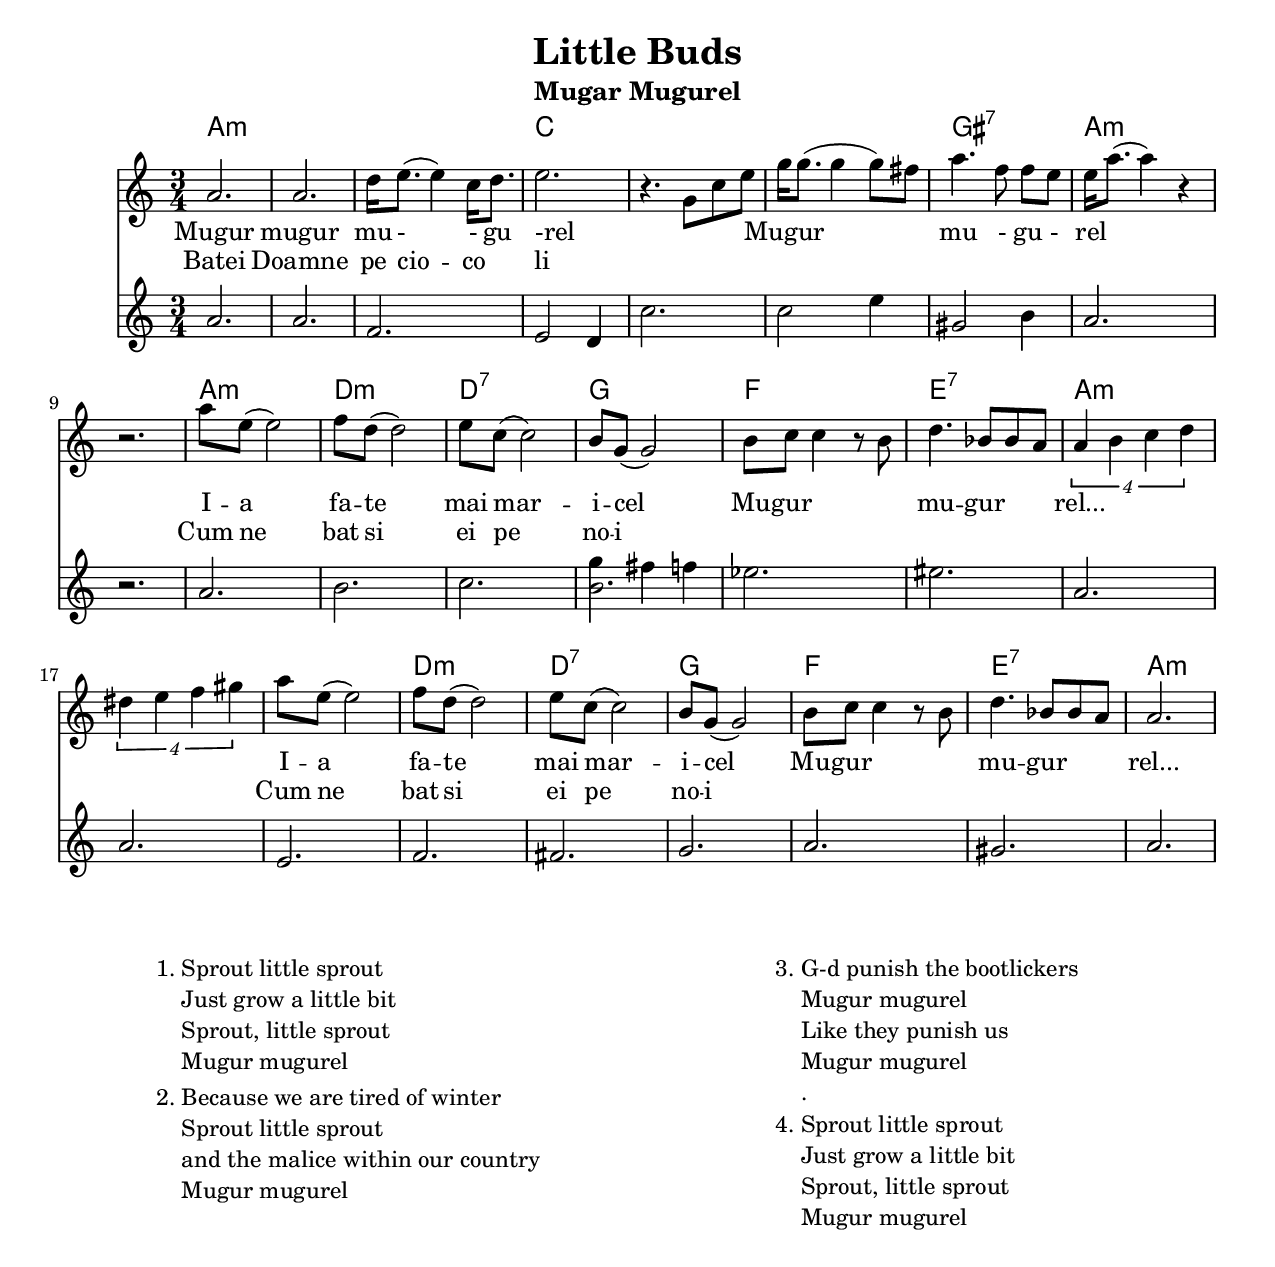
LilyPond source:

\version "2.18.0"
\include "english.ly"
\paper{
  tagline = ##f
  print-all-headers = ##t
  #(set-paper-size "letter")
}
date = #(strftime "%d-%m-%Y" (localtime (current-time)))

%\markup{ \italic{ " Updated " \date  }  }

%\markup{ Got something to say? }

global = {
  \clef treble
  \key b \minor
  \time 3/4
  \set Score.markFormatter = #format-mark-box-alphabet
}

%#################################### Melody ########################
melody = \transpose b a\relative c'' {
  \global
  %\partial 16*3 a16 d f   %lead in notes

  b2.
  b2.
  e16 fs8.(fs4) d16 [e8.]|
  fs2.

  r4. a,8 d fs|
  a16 a8.(a4 a8) [gs]|
  b4. g8 g [fs]
  fs16 b8.(b4) r|
  r2.
  %b
  b8 fs(fs2)
  g8 e(e2)
  fs8 d(d2)
  cs8 a(a2)

  cs8 d d4 r8 cs
  e4. c8 c b|
  \tuplet 4/3 {b4 cs d e}
  \tuplet 4/3 {es4 fs g as}

  b8 fs(fs2)
  g8 e(e2)
  fs8 d(d2)
  cs8 a(a2)

  cs8 d d4 r8 cs|
  e4. c8 c b
  b2.  % measure 24
  %r2.

}
%################################# Lyrics #####################
\addlyrics{
  Mugur mugur mu - - gu -rel
  _ _ _  Mugur \skip2 \skip2  mu -  gu -  rel
  \skip1
  I -- a fa -- te mai mar -- i -- cel
  Mu -- gur \skip2 \skip2  mu -- gur \skip2 \skip2  rel...
  \repeat unfold 7{\skip 2}
  I -- a fa -- te mai mar -- i -- cel
  Mu -- gur \skip2 \skip2  mu -- gur \skip2 \skip2  rel...
}
\addlyrics{
  Batei Doamne pe cio -- co  \skip 2 li
  \repeat unfold 12{\skip 2}
  Cum ne bat si ei pe no -- i
  \repeat unfold 16{\skip 2}
  Cum ne bat si ei pe no -- i

}
bass = \transpose b a\relative c''{
  \global
  %\clef bass
  b2.
  b2.
  g2.
  fs2 e4
  d'2.
  d2 fs4
  as,2 cs4
  b2.
  r2.

  b2.
  cs2.
  d2.
  <<
    {cs2. } %e2 r %   more stuff here
    {a'4 gs g}
  >>
  f2.
  fss2.
  b,2.
  b2.
  fs2.
  g2.
  gs2.
  a2.
  b2.
  as2.
  b2.

}



%################################# Chords #######################
harmonies = \transpose b a \chordmode {
  b2.*3:m
  d2.*3
  as2.:7
  b2.:m
  s2.
  %b Ia Fate etc
  b2.:m
  e2.:m
  e2.:7
  a2.
  g2.
  fs2.:7
  b2.*3:m
  e2.:m
  e2.:7
  a2.
  g2.
  fs2.:7
  b2.:m

}

\score {
  <<
    \new ChordNames {
      \set chordChanges = ##f
      \harmonies
    }
    \new Staff  \melody
    \new Staff  \bass
  >>
  \header{
    title= "Little Buds"
    subtitle="Mugar Mugurel"
    composer= ""
    instrument =""
    arranger= ""
  }
  \layout{indent = 1.0\cm}
  \midi {
    \tempo 4 = 120
    % alignAboveContext = "staff" }

    % \midi { }
  }
}

% more verses:
\markup{}
\markup {
  \fill-line {
    \hspace #0.1 % distance from left margin
    \column {
      \line {
        "1."
        \column {
          "Sprout little sprout"
          "Just grow a little bit"
          "Sprout, little sprout"
          "Mugur mugurel"
        }
      }
      \hspace #0.2 % vertical distance between verses
      \line {
        "2."
        \column {
          "Because we are tired of winter"
          "Sprout little sprout"
          "and the malice within our country"
          "Mugur mugurel"
        }
      }

    }
    \hspace #0.1  % horiz. distance between columns
    \column {
      \line {
        "3."
        \column {
          "G-d punish the bootlickers"
          "Mugur mugurel"
          "Like they punish us"
          "Mugur mugurel".
        }
      }
      \hspace #0.2 % distance between verses
      \line {
        "4."
        \column {
          "Sprout little sprout"
          "Just grow a little bit"
          "Sprout, little sprout"
          "Mugur mugurel"
        }
      }

    }
    \hspace #0.1 % distance to right margin
  }
}


%{
http://lyricstranslate.com/en/mugur-mugurel-sprout-you-little-sprout.html
Mugur, mugur, mugurel,
Mugur, mugurel,
Ia fă-te mai măricel,
Mugur, mugurel,
Ia fă-te mai măricel,
Mugur, mugurel.

Că ne-am săturat de iarnă,
Mugur, mugurel,
Și de răutate-n țară,
Mugur, mugurel,
Și de răutate-n țară,
Mugur, mugurel.

Bate-i, Doamne, pe ciocoi,
Mugur, mugurel,
Cum ne bat și ei pe noi,
Mugur, mugurel,
Cum ne bat și ei pe noi,
Mugur, mugurel.

Mugur, mugur, mugurel,
Mugur, mugurel,
Ia fă-te mai măricel,
Mugur, mugurel,
Ia fă-te mai măricel,
Mugur, mugurel.

%}